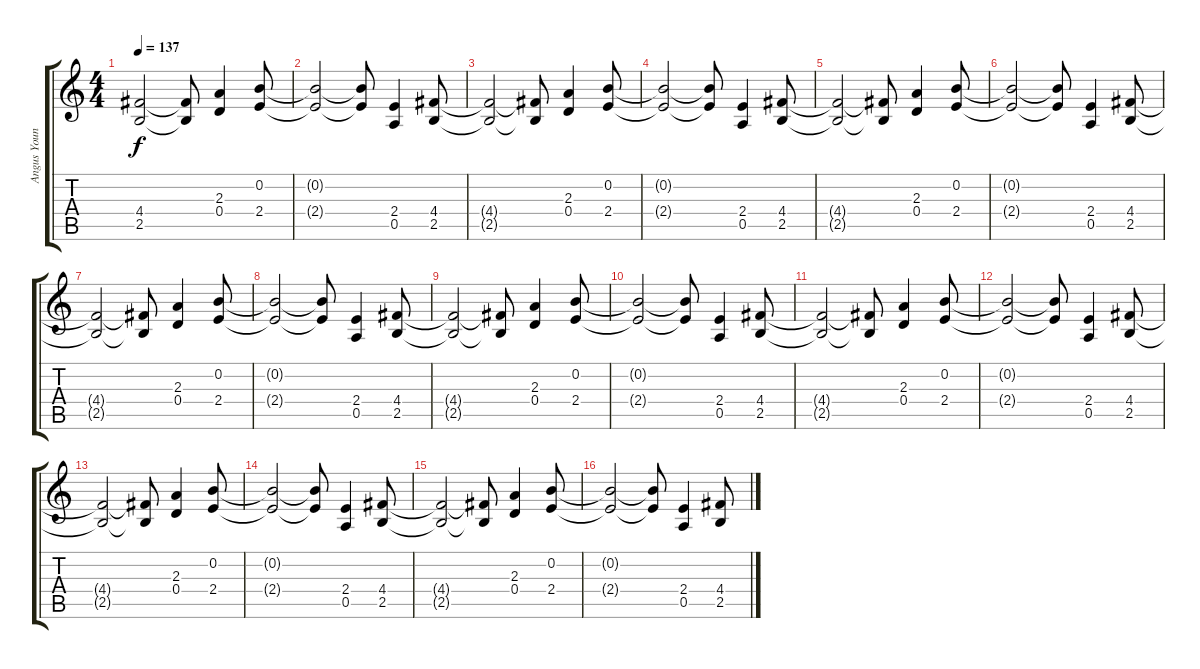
\track ("Angus Young" "Angus Youn") {instrument overdrivenguitar}
\staff {score tabs}
\tuning (E4 B3 G3 D3 A2 E2) {hide}
\ts (4 4)
\tempo 137
\clef g2
\ks c
(4.4{t} 2.5{t}).2{dy f} (4.4{t} 2.5{t}).8 (2.3 0.4).4 (0.2 2.4).8 |
(0.2{t} 2.4{t}).2 (0.2{t} 2.4{t}).8 (2.4 0.5).4 (4.4 2.5).8 |
(4.4{t} 2.5{t}).2 (4.4{t} 2.5{t}).8 (2.3 0.4).4 (0.2 2.4).8 |
(0.2{t} 2.4{t}).2 (0.2{t} 2.4{t}).8 (2.4 0.5).4 (4.4 2.5).8 |
(4.4{t} 2.5{t}).2 (4.4{t} 2.5{t}).8 (2.3 0.4).4 (0.2 2.4).8 |
(0.2{t} 2.4{t}).2 (0.2{t} 2.4{t}).8 (2.4 0.5).4 (4.4 2.5).8 |
(4.4{t} 2.5{t}).2 (4.4{t} 2.5{t}).8 (2.3 0.4).4 (0.2 2.4).8 |
(0.2{t} 2.4{t}).2 (0.2{t} 2.4{t}).8 (2.4 0.5).4 (4.4 2.5).8 |
(4.4{t} 2.5{t}).2 (4.4{t} 2.5{t}).8 (2.3 0.4).4 (0.2 2.4).8 |
(0.2{t} 2.4{t}).2 (0.2{t} 2.4{t}).8 (2.4 0.5).4 (4.4 2.5).8 |
(4.4{t} 2.5{t}).2 (4.4{t} 2.5{t}).8 (2.3 0.4).4 (0.2 2.4).8 |
(0.2{t} 2.4{t}).2 (0.2{t} 2.4{t}).8 (2.4 0.5).4 (4.4 2.5).8 |
(4.4{t} 2.5{t}).2 (4.4{t} 2.5{t}).8 (2.3 0.4).4 (0.2 2.4).8 |
(0.2{t} 2.4{t}).2 (0.2{t} 2.4{t}).8 (2.4 0.5).4 (4.4 2.5).8 |
(4.4{t} 2.5{t}).2 (4.4{t} 2.5{t}).8 (2.3 0.4).4 (0.2 2.4).8 |
(0.2{t} 2.4{t}).2 (0.2{t} 2.4{t}).8 (2.4 0.5).4 (4.4 2.5).8
